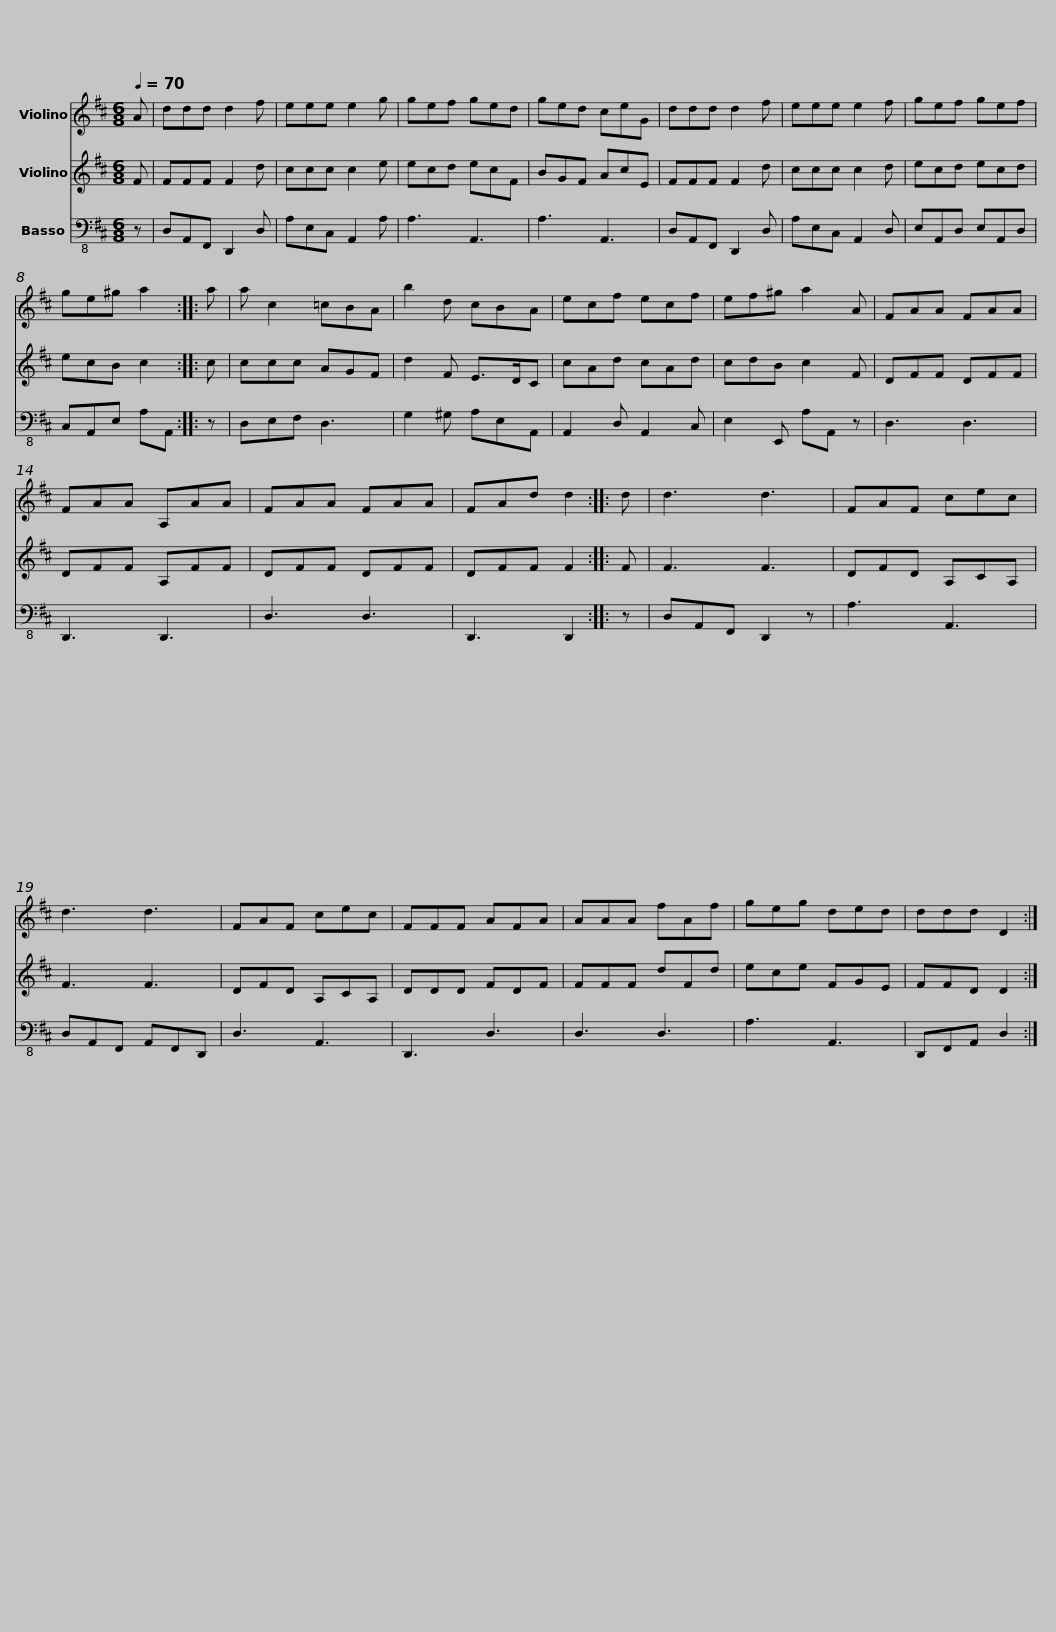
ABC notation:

X:1
%%score 1 2 3
L:1/8
Q:1/4=70
M:6/8
I:linebreak $
K:D
V:1 treble
V:2 treble
V:3 bass-8
V:1
 A | ddd d2 f | eee e2 g | gef ged | ged ceG | %5
 ddd d2 f | eee e2 f |$ gef gef | ge^g a2 :: a | %10
 a c2 =cBA | b2 d cBA | ecf ecf | ef^g a2 A |$ FAA FAA | %15
 FAA A,AA | FAA FAA | FAd d2 :: d | d3 d3 | %20
 FAF cec |$ d3 d3 | FAF cec | FFF AFA | AAA fAf | %25
 geg ded | ddd D2 :| %27
V:2
 F | FFF F2 d | ccc c2 e | ecd ecF | BGF AcE | %5
 FFF F2 d | ccc c2 d |$ ecd ecd | ecB c2 :: c | %10
 ccc AGF | d2 F E>DC | cAd cAd | cdB c2 F |$ DFF DFF | %15
 DFF A,FF | DFF DFF | DFF F2 :: F | F3 F3 | %20
 DFD A,CA, |$ F3 F3 | DFD A,CA, | DDD FDF | FFF dFd | %25
 ece FGE | FFD D2 :| %27
V:3
 z | D,A,,F,, D,,2 D, | A,E,C, A,,2 A, | A,3 A,,3 | A,3 A,,3 | %5
 D,A,,F,, D,,2 D, | A,E,C, A,,2 D, |$ E,A,,D, E,A,,D, | C,A,,E, A,A,, :: z | %10
 D,E,F, D,3 | G,2 ^G, A,E,A,, | A,,2 D, A,,2 C, | E,2 E,, A,A,, z |$ D,3 D,3 | %15
 D,,3 D,,3 | D,3 D,3 | D,,3 D,,2 :: z | D,A,,F,, D,,2 z | %20
 A,3 A,,3 |$ D,A,,F,, A,,F,,D,, | D,3 A,,3 | D,,3 D,3 | D,3 D,3 | %25
 A,3 A,,3 | D,,F,,A,, D,2 :| %27
